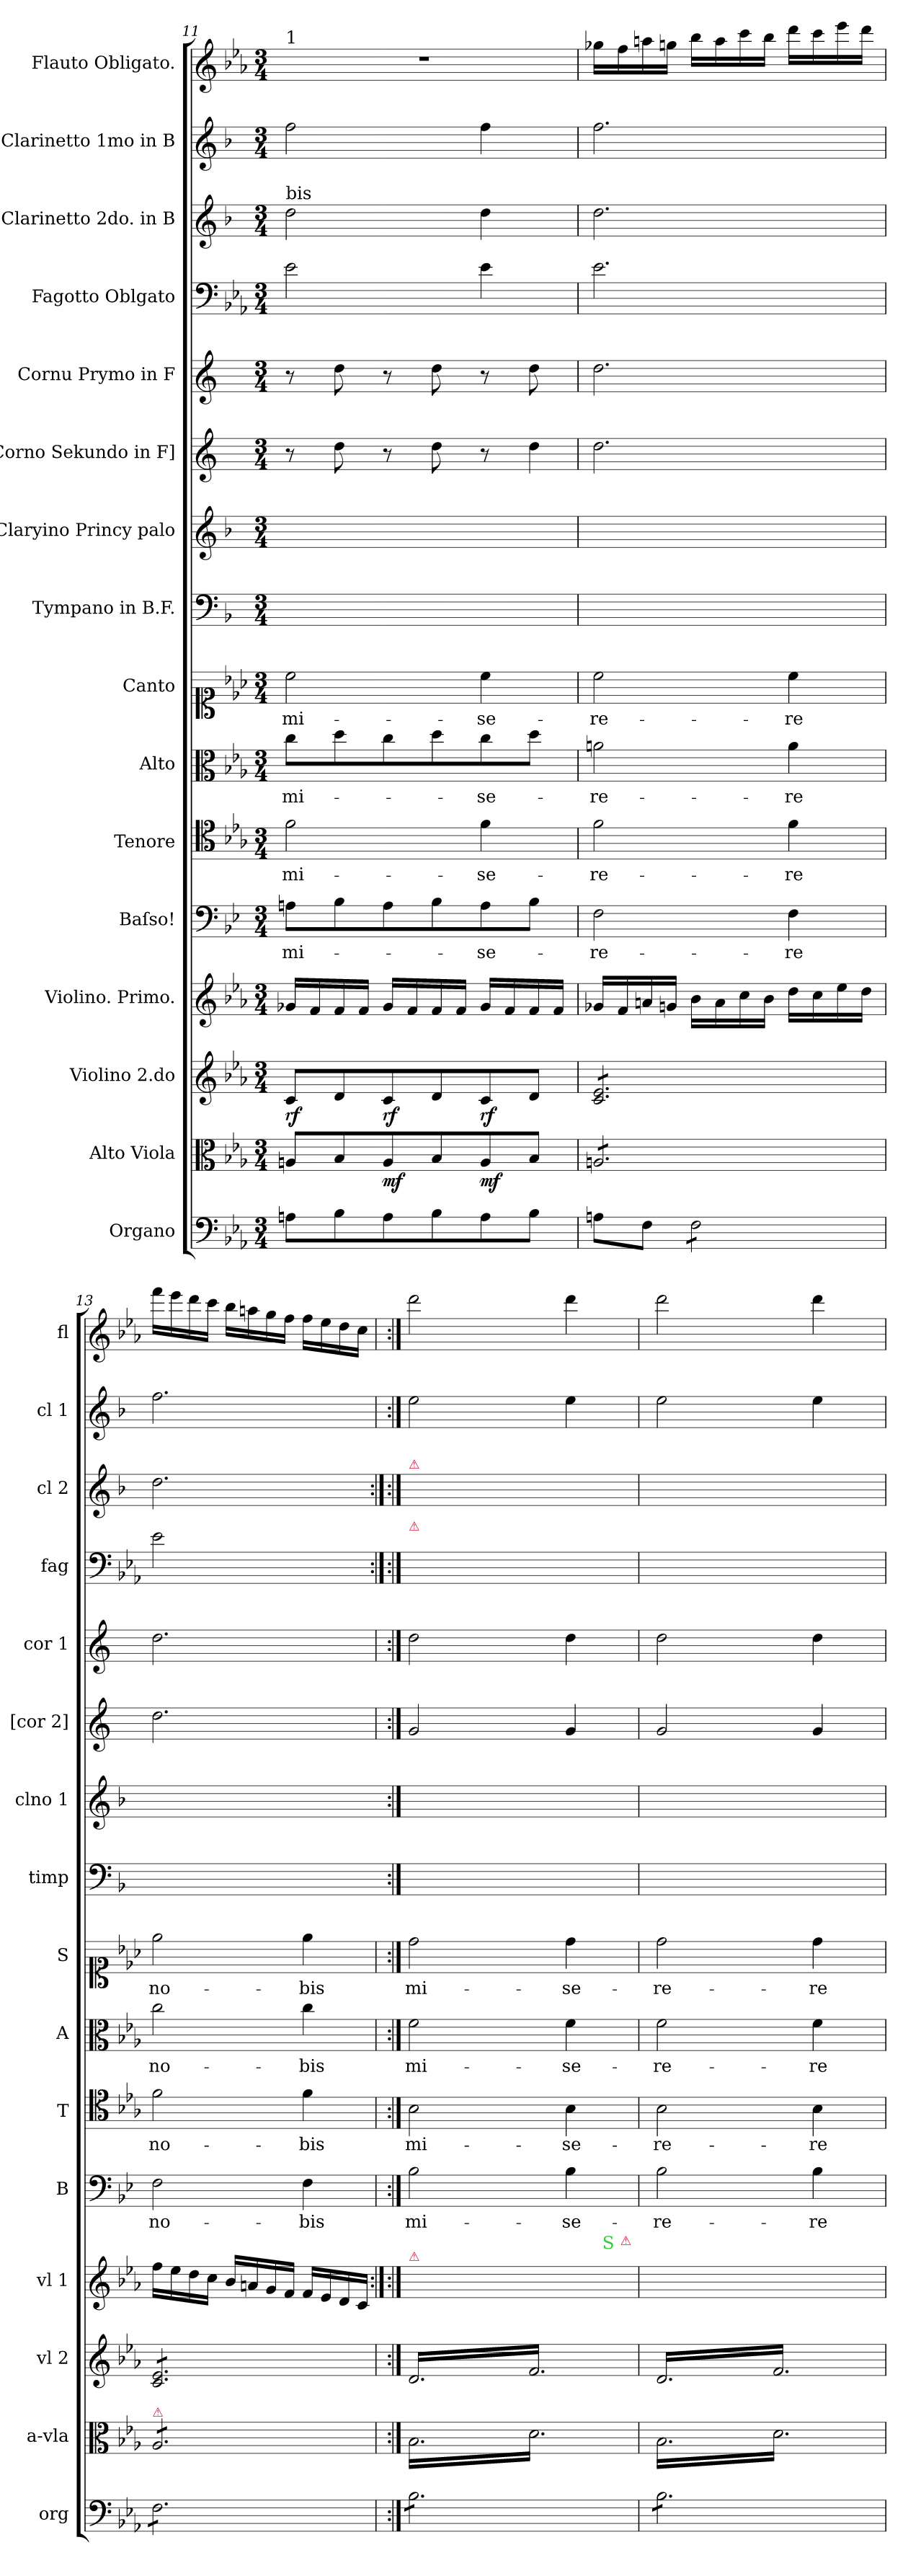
**kern	**kern	**dynam	**kern	**dynam	**kern	**kern	**text	**kern	**text	**kern	**text	**kern	**text	**kern	**kern	**kern	**kern	**kern	**kern	**kern	**kern
*part16	*part15	*part15	*part14	*part14	*part13	*part12	*part12	*part11	*part11	*part10	*part10	*part9	*part9	*part8	*part7	*part6	*part5	*part4	*part3	*part2	*part1
*staff16	*staff15	*staff15	*staff14	*staff14	*staff13	*staff12	*staff12	*staff11	*staff11	*staff10	*staff10	*staff9	*staff9	*staff8	*staff7	*staff6	*staff5	*staff4	*staff3	*staff2	*staff1
*I"Organo	*I"Alto Viola	*	*I"Violino 2.do	*	*I"Violino. Primo.	*I"Baſso!	*	*I"Tenore	*	*I"Alto	*	*I"Canto	*	*I"Tympano in B.F.	*I"Claryino Princy palo	*I"[Corno Sekundo in F]	*I"Cornu Prymo in F	*I"Fagotto Oblgato	*I"Clarinetto 2do. in B	*I"Clarinetto 1mo in B	*I"Flauto Obligato.
*I'org	*I'a-vla	*	*I'vl 2	*	*I'vl 1	*I'B	*	*I'T	*	*I'A	*	*I'S	*	*I'timp	*I'clno 1	*I'[cor 2]	*I'cor 1	*I'fag	*I'cl 2	*I'cl 1	*I'fl
*clefF4	*clefC3	*	*clefG2	*	*clefG2	*clefF4	*	*clefC4	*	*clefC3	*	*clefC1	*	*clefF4	*clefG2	*clefG2	*clefG2	*clefF4	*clefG2	*clefG2	*clefG2
*	*	*	*	*	*	*	*	*	*	*	*	*	*	*ITrd1c2	*ITrd1c2	*ITrd5c9	*ITrd5c9	*	*ITrd1c2	*ITrd1c2	*
*k[b-e-a-]	*k[b-e-a-]	*	*k[b-e-a-]	*	*k[b-e-a-]	*k[b-e-]	*	*k[b-e-a-]	*	*k[b-e-a-]	*	*k[b-e-a-]	*	*k[b-e-a-]	*k[b-e-a-]	*k[b-e-a-]	*k[b-e-a-]	*k[b-e-a-]	*k[b-e-a-]	*k[b-e-a-]	*k[b-e-a-]
*E-:	*E-:	*	*E-:	*	*E-:	*	*	*E-:	*	*E-:	*	*E-:	*	*E-:	*E-:	*E-:	*E-:	*E-:	*E-:	*E-:	*E-:
*M3/4	*M3/4	*	*M3/4	*	*M3/4	*M3/4	*	*M3/4	*	*M3/4	*	*M3/4	*	*M3/4	*M3/4	*M3/4	*M3/4	*M3/4	*M3/4	*M3/4	*M3/4
=11	=11	=11	=11	=11	=11	=11	=11	=11	=11	=11	=11	=11	=11	=11	=11	=11	=11	=11	=11	=11	=11
!	!	!	!	!	!	!	!	!	!	!	!	!	!	!	!	!	!	!	!	!	!LO:TX:a:t=1
!	!	!	!	!	!	!	!	!	!	!	!	!	!	!	!	!	!	!	!LO:TX:a:t=bis	!	!
8An\L	8An/L	.	8c/L	rf	16g-X/LL	8An\L	mi-	2f\	mi-	8cc\L	mi-	2cc\	mi-	2.ryy	2.ryy	8r	8r	2e-\	2cc\	2ee-\	2.r
.	.	.	.	.	16f/	.	.	.	.	.	.	.	.	.	.	.	.	.	.	.	.
8B-\	8B-/	.	8d/	.	16f/	8B-\	.	.	.	8dd\	.	.	.	.	.	8f\	8f\	.	.	.	.
.	.	.	.	.	16f/JJ	.	.	.	.	.	.	.	.	.	.	.	.	.	.	.	.
8A\	8A/	mf	8c/	rf	16g-/LL	8A\	.	.	.	8cc\	.	.	.	.	.	8r	8r	.	.	.	.
.	.	.	.	.	16f/	.	.	.	.	.	.	.	.	.	.	.	.	.	.	.	.
8B-\	8B-/	.	8d/	.	16f/	8B-\	.	.	.	8dd\	.	.	.	.	.	8f\	8f\	.	.	.	.
.	.	.	.	.	16f/JJ	.	.	.	.	.	.	.	.	.	.	.	.	.	.	.	.
8A\	8A/	mf	8c/	rf	16g-/LL	8A\	-se-	4f\	-se-	8cc\	-se-	4cc\	-se-	.	.	8r	8r	4e-\	4cc\	4ee-\	.
.	.	.	.	.	16f/	.	.	.	.	.	.	.	.	.	.	.	.	.	.	.	.
!	!	!	!	!	!	!	!	!	!	!	!	!	!	!	!	!LO:N:vis=4	!	!	!	!	!
8B-\J	8B-/J	.	8d/J	.	16f/	8B-\J	.	.	.	8dd\J	.	.	.	.	.	8f\	8f\	.	.	.	.
.	.	.	.	.	16f/JJ	.	.	.	.	.	.	.	.	.	.	.	.	.	.	.	.
=12	=12	=12	=12	=12	=12	=12	=12	=12	=12	=12	=12	=12	=12	=12	=12	=12	=12	=12	=12	=12	=12
*	*tremolo	*	*	*	*	*	*	*	*	*	*	*	*	*	*	*	*	*	*	*	*
*	*	*	*tremolo	*	*	*	*	*	*	*	*	*	*	*	*	*	*	*	*	*	*
8An\L	8An/L	.	8c/ 8e-/L	.	16g-X/LL	2F\	-re-	2f\	-re-	2an\	-re-	2cc\	-re-	2.ryy	2.ryy	2.f\	2.f\	2.e-\	2.cc\	2.ee-\	16gg-X\LL
.	.	.	.	.	16f/	.	.	.	.	.	.	.	.	.	.	.	.	.	.	.	16ff\
8F\J	8An/	.	8c/ 8e-/	.	16an/	.	.	.	.	.	.	.	.	.	.	.	.	.	.	.	16aan\
.	.	.	.	.	16gn/JJ	.	.	.	.	.	.	.	.	.	.	.	.	.	.	.	16ggn\JJ
*tremolo	*	*	*	*	*	*	*	*	*	*	*	*	*	*	*	*	*	*	*	*	*
8F\L	8An/	.	8c/ 8e-/	.	16b-\LL	.	.	.	.	.	.	.	.	.	.	.	.	.	.	.	16bb-\LL
.	.	.	.	.	16a\	.	.	.	.	.	.	.	.	.	.	.	.	.	.	.	16aa\
8F\	8An/	.	8c/ 8e-/	.	16cc\	.	.	.	.	.	.	.	.	.	.	.	.	.	.	.	16ccc\
.	.	.	.	.	16b-\JJ	.	.	.	.	.	.	.	.	.	.	.	.	.	.	.	16bb-\JJ
8F\	8An/	.	8c/ 8e-/	.	16dd\LL	4F\	-re	4f\	-re	4a\	-re	4cc\	-re	.	.	.	.	.	.	.	16ddd\LL
.	.	.	.	.	16cc\	.	.	.	.	.	.	.	.	.	.	.	.	.	.	.	16ccc\
8F\J	8An/J	.	8c/ 8e-/J	.	16ee-\	.	.	.	.	.	.	.	.	.	.	.	.	.	.	.	16eee-\
.	.	.	.	.	16dd\JJ	.	.	.	.	.	.	.	.	.	.	.	.	.	.	.	16ddd\JJ
=13	=13	=13	=13	=13	=13	=13	=13	=13	=13	=13	=13	=13	=13	=13	=13	=13	=13	=13	=13	=13	=13
!	!LO:TX:a:color=crimson:t=⚠	!	!	!	!	!	!	!	!	!	!	!	!	!	!	!	!	!	!	!	!
!	!	!	!	!	!	!	!	!	!	!	!	!	!	!	!	!	!	!LO:N:vis=2	!	!	!
8F\L	8A-/L	.	8c/ 8e-/L	.	16ff\LL	2F\	no-	2f\	no-	2cc\	no-	2ee-\	no-	2.ryy	2.ryy	2.f\	2.f\	2.e-\	2.cc\	2.ee-\	16fff\LL
.	.	.	.	.	16ee-\	.	.	.	.	.	.	.	.	.	.	.	.	.	.	.	16eee-\
8F\	8A-/	.	8c/ 8e-/	.	16dd\	.	.	.	.	.	.	.	.	.	.	.	.	.	.	.	16ddd\
.	.	.	.	.	16cc\JJ	.	.	.	.	.	.	.	.	.	.	.	.	.	.	.	16ccc\JJ
8F\	8A-/	.	8c/ 8e-/	.	16b-/LL	.	.	.	.	.	.	.	.	.	.	.	.	.	.	.	16bb-\LL
.	.	.	.	.	16an/	.	.	.	.	.	.	.	.	.	.	.	.	.	.	.	16aan\
8F\	8A-/	.	8c/ 8e-/	.	16g/	.	.	.	.	.	.	.	.	.	.	.	.	.	.	.	16gg\
.	.	.	.	.	16f/JJ	.	.	.	.	.	.	.	.	.	.	.	.	.	.	.	16ff\JJ
8F\	8A-/	.	8c/ 8e-/	.	16f/LL	4F\	-bis	4f\	-bis	4cc\	-bis	4ee-\	-bis	.	.	.	.	.	.	.	16ff\LL
.	.	.	.	.	16e-/	.	.	.	.	.	.	.	.	.	.	.	.	.	.	.	16ee-\
8F\J	8A-/J	.	8c/ 8e-/J	.	16d/	.	.	.	.	.	.	.	.	.	.	.	.	.	.	.	16dd\
.	.	.	.	.	16c/JJ	.	.	.	.	.	.	.	.	.	.	.	.	.	.	.	16cc\JJ
=14	=14	=14	=14	=14	=14:|!	=14	=14	=14	=14	=14	=14	=14	=14	=14	=14	=14	=14	=14:|!	=14:|!	=14	=14
!	!	!	!	!	!	!	!	!	!	!	!	!	!	!	!	!	!	!	!LO:TX:a:color=crimson:t=⚠	!	!
!	!	!	!	!	!	!	!	!	!	!	!	!	!	!	!	!	!	!LO:TX:a:color=crimson:t=⚠	!	!	!
!	!	!	!	!	!LO:TX:a:color=crimson:t=⚠	!	!	!	!	!	!	!	!	!	!	!	!	!	!	!	!
8B-\L	16B-\LL	.	16d/LL	.	8B-yy/ 8fyy/ 8b-yy/	2B-\	mi-	2B-\	mi-	2f\	mi-	2dd\	mi-	2.ryy	2.ryy	2B-/	2f\	2d\yy	2b-\yy	2dd\	2ddd\
.	16d\	.	16f/	.	.	.	.	.	.	.	.	.	.	.	.	.	.	.	.	.	.
8B-\	16B-\	.	16d/	.	32b-\LLLyy	.	.	.	.	.	.	.	.	.	.	.	.	.	.	.	.
.	.	.	.	.	32cc\yy	.	.	.	.	.	.	.	.	.	.	.	.	.	.	.	.
.	16d\	.	16f/	.	32dd\yy	.	.	.	.	.	.	.	.	.	.	.	.	.	.	.	.
.	.	.	.	.	32cc\JJJyy	.	.	.	.	.	.	.	.	.	.	.	.	.	.	.	.
8B-\	16B-\	.	16d/	.	16b-\LLyy	.	.	.	.	.	.	.	.	.	.	.	.	.	.	.	.
.	16d\	.	16f/	.	16cc\yy	.	.	.	.	.	.	.	.	.	.	.	.	.	.	.	.
8B-\	16B-\	.	16d/	.	16dd\yy	.	.	.	.	.	.	.	.	.	.	.	.	.	.	.	.
.	16d\	.	16f/	.	16ee-\JJyy	.	.	.	.	.	.	.	.	.	.	.	.	.	.	.	.
8B-\	16B-\	.	16d/	.	16ff\LLyy	4B-\	-se-	4B-\	-se-	4f\	-se-	4dd\	-se-	.	.	4B-/	4f\	4d\yy	4b-\yy	4dd\	4ddd\
.	16d\	.	16f/	.	16gg\yy	.	.	.	.	.	.	.	.	.	.	.	.	.	.	.	.
!	!	!	!	!	!LO:TX:a:color=limegreen:t=S	!	!	!	!	!	!	!	!	!	!	!	!	!	!	!	!
8B-\J	16B-\	.	16d/	.	16aa-\yy	.	.	.	.	.	.	.	.	.	.	.	.	.	.	.	.
!	!	!	!	!	!LO:TX:a:color=crimson:t=⚠	!	!	!	!	!	!	!	!	!	!	!	!	!	!	!	!
.	16d\JJ	.	16f/JJ	.	16bb-\JJyy	.	.	.	.	.	.	.	.	.	.	.	.	.	.	.	.
=15	=15	=15	=15	=15	=15	=15	=15	=15	=15	=15	=15	=15	=15	=15	=15	=15	=15	=15	=15	=15	=15
8B-\L	16B-\LL	.	16d/LL	.	16ccc#X\LLyy	2B-\	-re-	2B-\	-re-	2f\	-re-	2dd\	-re-	2.ryy	2.ryy	2B-/	2f\	2d\yy	2b-\yy	2dd\	2ddd\
.	16d\	.	16f/	.	16ddd\yy	.	.	.	.	.	.	.	.	.	.	.	.	.	.	.	.
8B-\	16B-\	.	16d/	.	16aan\yy	.	.	.	.	.	.	.	.	.	.	.	.	.	.	.	.
.	16d\	.	16f/	.	16bb-\JJyy	.	.	.	.	.	.	.	.	.	.	.	.	.	.	.	.
8B-\	16B-\	.	16d/	.	16een\LLyy	.	.	.	.	.	.	.	.	.	.	.	.	.	.	.	.
.	16d\	.	16f/	.	16ff\yy	.	.	.	.	.	.	.	.	.	.	.	.	.	.	.	.
8B-\	16B-\	.	16d/	.	16cc#X\yy	.	.	.	.	.	.	.	.	.	.	.	.	.	.	.	.
.	16d\	.	16f/	.	16dd\JJyy	.	.	.	.	.	.	.	.	.	.	.	.	.	.	.	.
8B-\	16B-\	.	16d/	.	16an/LLyy	4B-\	-re	4B-\	-re	4f\	-re	4dd\	-re	.	.	4B-/	4f\	4d\yy	4b-\yy	4dd\	4ddd\
.	16d\	.	16f/	.	16b-/yy	.	.	.	.	.	.	.	.	.	.	.	.	.	.	.	.
8B-\J	16B-\	.	16d/	.	16en/yy	.	.	.	.	.	.	.	.	.	.	.	.	.	.	.	.
*Xtremolo	*	*	*	*	*	*	*	*	*	*	*	*	*	*	*	*	*	*	*	*	*
.	16d\JJ	.	16f/JJ	.	16f/JJyy	.	.	.	.	.	.	.	.	.	.	.	.	.	.	.	.
*	*	*	*Xtremolo	*	*	*	*	*	*	*	*	*	*	*	*	*	*	*	*	*	*
*	*Xtremolo	*	*	*	*	*	*	*	*	*	*	*	*	*	*	*	*	*	*	*	*
.	.	.	.	.	.	.	.	.	.	.	.	.	.	.	.	.	.	.	.	.	.
.	.	.	.	.	.	.	.	.	.	.	.	.	.	.	.	.	.	.	.	.	.
.	.	.	.	.	.	.	.	.	.	.	.	.	.	.	.	.	.	.	.	.	.
.	.	.	.	.	.	.	.	.	.	.	.	.	.	.	.	.	.	.	.	.	.
.	.	.	.	.	.	.	.	.	.	.	.	.	.	.	.	.	.	.	.	.	.
.	.	.	.	.	.	.	.	.	.	.	.	.	.	.	.	.	.	.	.	.	.
=	=	=	=	=	=	=	=	=	=	=	=	=	=	=	=	=	=	=	=	=	=
*-	*-	*-	*-	*-	*-	*-	*-	*-	*-	*-	*-	*-	*-	*-	*-	*-	*-	*-	*-	*-	*-
